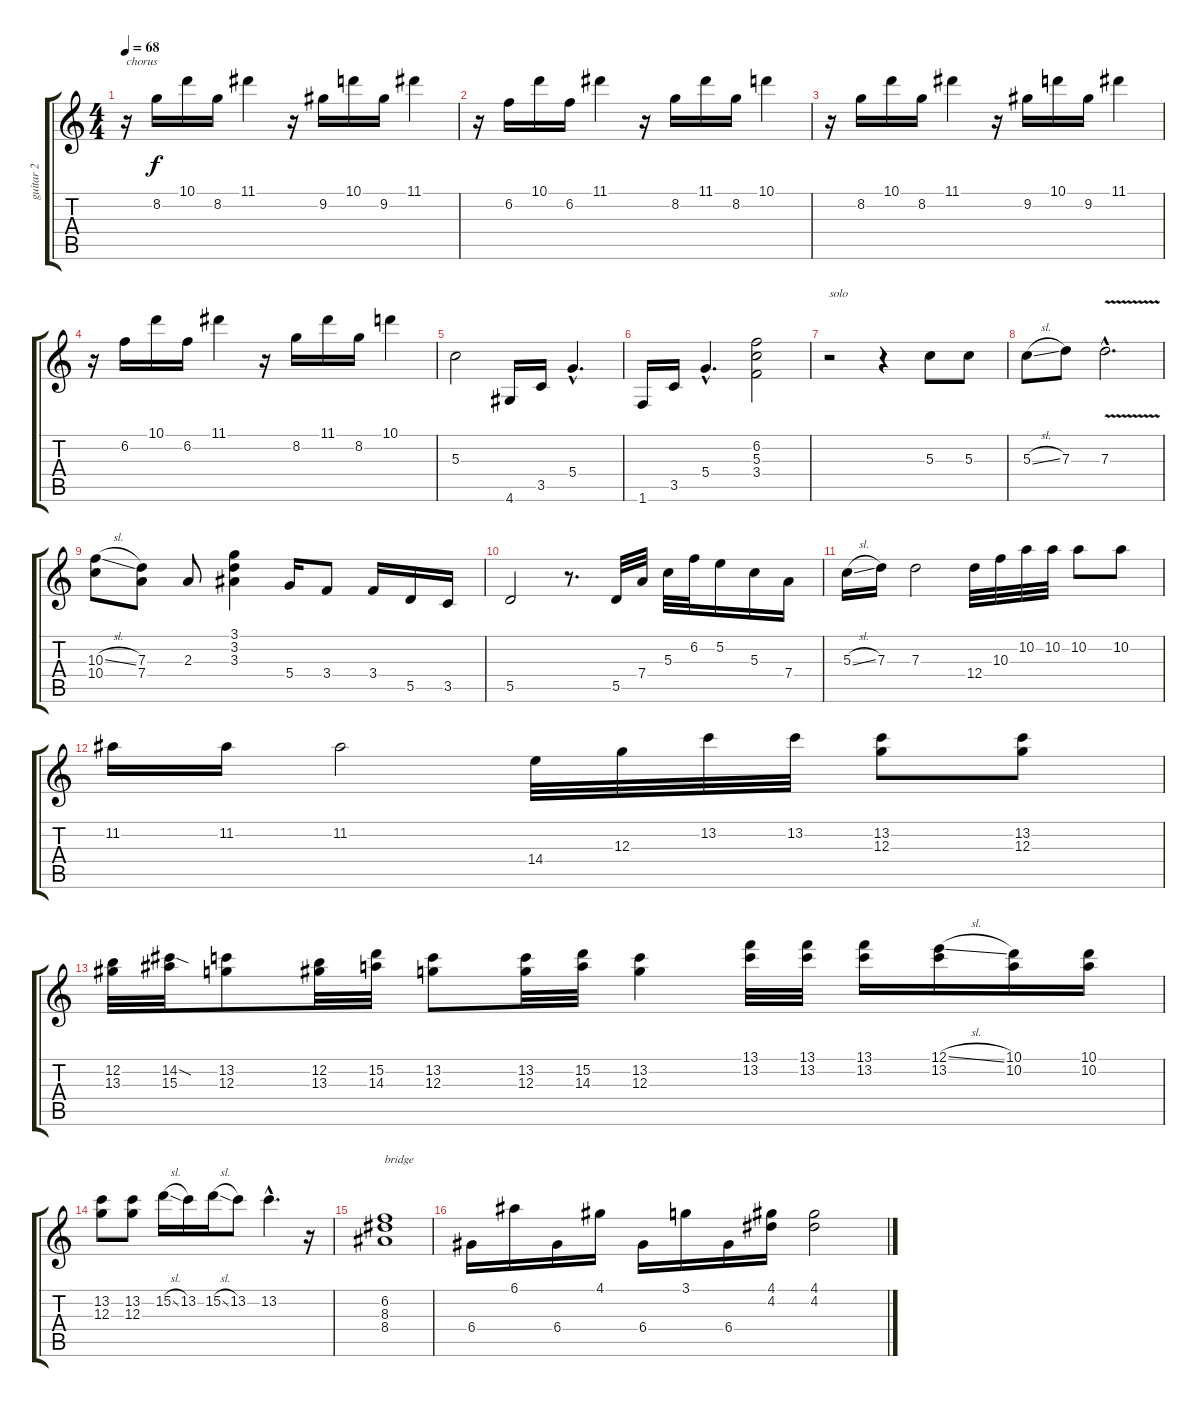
\track ("guitar 2" "guitar 2") {instrument overdrivenguitar}
\staff {score tabs}
\tuning (E4 B3 G3 D3 A2 E2) {hide}
\ts (4 4)
\tempo 68
\clef g2
\ks c
r.16{txt "chorus" dy f} 8.2.16 10.1.16 8.2.16 11.1.4 r.16 9.2.16 10.1.16 9.2.16 11.1.4 |
r.16 6.2.16 10.1.16 6.2.16 11.1.4 r.16 8.2.16 11.1.16 8.2.16 10.1.4 |
r.16 8.2.16 10.1.16 8.2.16 11.1.4 r.16 9.2.16 10.1.16 9.2.16 11.1.4 |
r.16 6.2.16 10.1.16 6.2.16 11.1.4 r.16 8.2.16 11.1.16 8.2.16 10.1.4 |
5.3.2{instrument electricguitarclean} 4.6.16{instrument electricguitarclean} 3.5.16{instrument electricguitarclean} 5.4{hac}.4{d instrument electricguitarclean} |
1.6.16{instrument electricguitarclean} 3.5.16{instrument electricguitarclean} 5.4{hac}.4{d instrument electricguitarclean} (6.2 5.3 3.4).2{instrument electricguitarclean} |
r.2{txt "solo" instrument distortionguitar} r.4 5.3.8 5.3.8 |
5.3{sl}.8 7.3.8 7.3{v hac}.2{d} |
(10.3{sl} 10.4).8 (7.3 7.4).8 2.3.8 (3.1 3.2 3.3).4 5.4.16 3.4.8 3.4.16 5.5.16 3.5.16 |
5.5.2 r.8{d} 5.5.32 7.4.32 5.3.32 6.2.32 5.2.16 5.3.16 7.4.16 |
5.3{sl}.16 7.3.16 7.3.2 12.4.32 10.3.32 10.2.32 10.2.32 10.2.8 10.2.8 |
11.2.16 11.2.16 11.2.2 14.4.32 12.3.32 13.2.32 13.2.32 (13.2 12.3).8 (13.2 12.3).8 |
(12.2 13.3).32 (14.2{sod} 15.3).32 (13.2 12.3).8 (12.2 13.3).32 (15.2 14.3).32 (13.2 12.3).8 (13.2 12.3).32 (15.2 14.3).32 (13.2 12.3).4 (13.1 13.2).32 (13.1 13.2).32 (13.1 13.2).16 (12.1{sl} 13.2).16 (10.1 10.2).16 (10.1 10.2).16 |
(13.2 12.3).8 (13.2 12.3).8 15.2{sl}.16 13.2.16 15.2{sl}.16 13.2.8 13.2{hac}.4{d} r.16 |
(6.2 8.3 8.4).1{txt "bridge"} |
6.4.16 6.1.16 6.4.16 4.1.16 6.4.16 3.1.16 6.4.16 (4.1 4.2).16 (4.1 4.2).2
